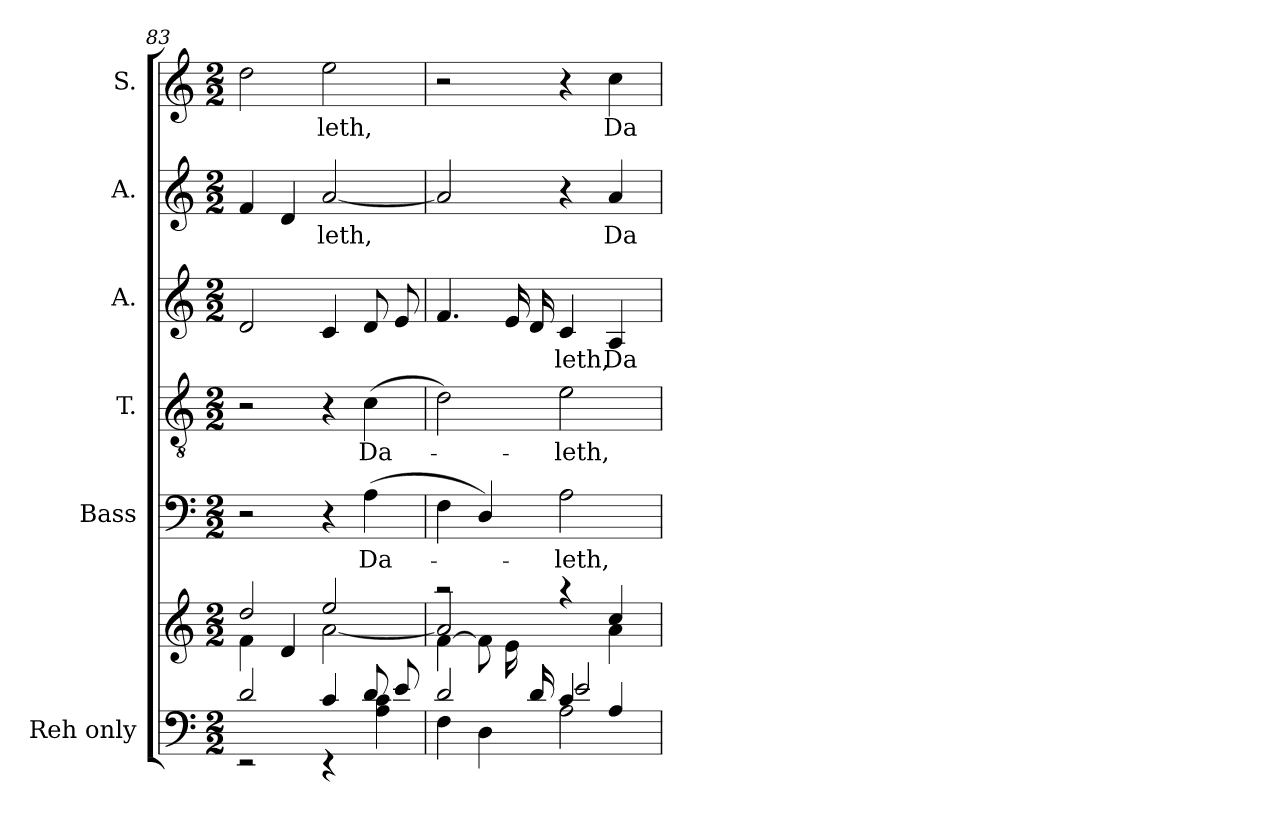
**kern	**kern	**kern	**text	**kern	**text	**kern	**text	**kern	**text	**kern	**text
*part6	*part6	*part5	*part5	*part4	*part4	*part3	*part3	*part2	*part2	*part1	*part1
*staff7	*staff6	*staff5	*staff5	*staff4	*staff4	*staff3	*staff3	*staff2	*staff2	*staff1	*staff1
*I"Reh only	*	*I"Bass	*	*I"T.	*	*I"A.	*	*I"A.	*	*I"S.	*
*	*	*I'B.	*	*	*	*	*	*	*	*	*
*clefF4	*clefG2	*clefF4	*	*clefGv2	*	*clefG2	*	*clefG2	*	*clefG2	*
*	*	*	*	*	*	*ITrd7c12	*	*ITrd7c12	*	*	*
*k[]	*k[]	*k[]	*	*k[]	*	*k[]	*	*k[]	*	*k[]	*
*C:	*C:	*C:	*	*C:	*	*C:	*	*C:	*	*C:	*
*M2/2	*M2/2	*M2/2	*	*M2/2	*	*M2/2	*	*M2/2	*	*M2/2	*
=83	=83	=83	=83	=83	=83	=83	=83	=83	=83	=83	=83
*^	*^	*	*	*	*	*	*	*	*	*	*
2d/	2rEE	2dd/	4f\	2r	.	2r	.	2D/	.	4F/	.	2dd\	.
.	.	.	4d/	.	.	.	.	.	.	4D/	.	.	.
!	!	!	!	!	!	!	!	!	!	!	!LO:LY:b	!	!LO:LY:b
4c/	4rEE	2ee/	[<2a\	4r	.	4r	.	4C/	.	[<2A/	-leth,	2ee\	-leth,
!	!	!	!	!	!LO:LY:b	!	!LO:LY:b	!	!	!	!	!	!
8d/	4A\ 4c\	.	.	(>4A\	Da-	(<4c\	Da-	8D/	.	.	.	.	.
8e/	.	.	.	.	.	.	.	8E/	.	.	.	.	.
!!LO:PB:g=z
=84	=84	=84	=84	=84	=84	=84	=84	=84	=84	=84	=84	=84	=84
*	*^	*	*^	*	*	*	*	*	*	*	*	*	*
4..ryy	2d/	4F\	2raa	2a/]	[<4f\	4F\	.	2d\)	.	4.F/	.	2A/]	.	2r	.
.	.	4D\	.	.	8f\]	4D/)	.	.	.	.	.	.	.	.	.
.	.	.	.	.	16e\	.	.	.	.	16E/	.	.	.	.	.
16d/	.	.	.	.	2ryy	.	.	.	.	16D/	.	.	.	.	.
!	!	!	!	!	!	!	!LO:LY:b	!	!LO:LY:b	!	!LO:LY:b	!	!	!	!
4c/	2e/	2A\	4raa	4ryy	.	2A\	-leth,	2e\	-leth,	4C/	-leth,	4r	.	4r	.
!	!	!	!	!	!	!	!	!	!	!	!LO:LY:b	!	!LO:LY:b	!	!LO:LY:b
4A/	.	.	4cc/	4a\	.	.	.	.	.	4AA/	Da-	4A/	Da-	4cc\	Da-
.	.	.	.	.	16ryy	.	.	.	.	.	.	.	.	.	.
*v	*v	*v	*	*	*	*	*	*	*	*	*	*	*	*	*
*	*v	*v	*v	*	*	*	*	*	*	*	*	*	*
=	=	=	=	=	=	=	=	=	=	=	=
*-	*-	*-	*-	*-	*-	*-	*-	*-	*-	*-	*-
